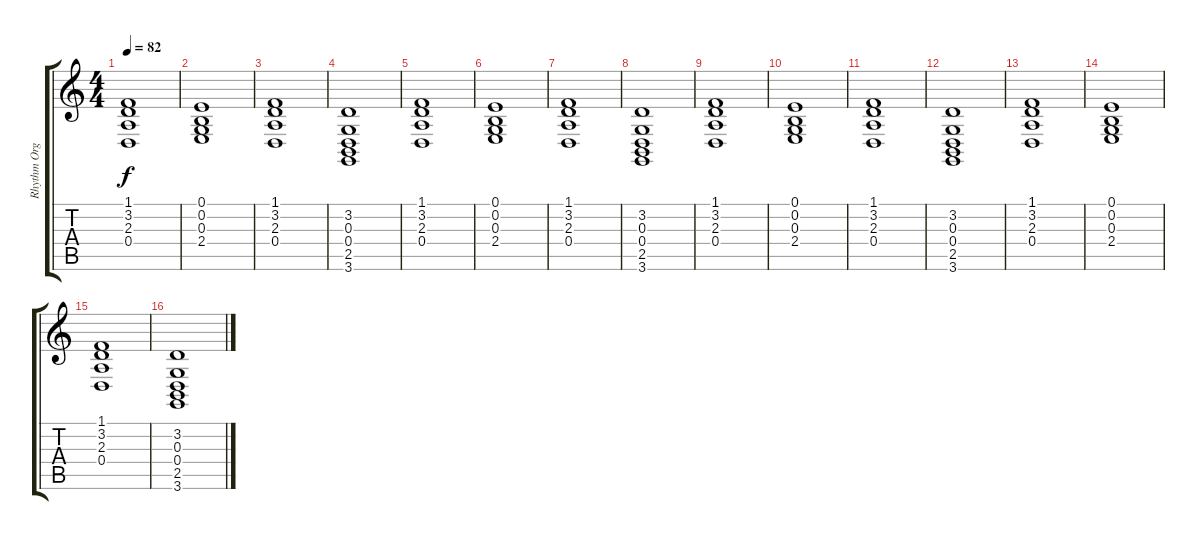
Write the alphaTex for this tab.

\track ("Rhythm Organ" "Rhythm Org") {instrument reedorgan}
\staff {score tabs}
\tuning (E4 B3 G3 D3 A2 E2) {hide}
\ts (4 4)
\tempo 82
\clef g2
\ks c
(1.1 3.2 2.3 0.4).1{dy f} |
(0.1 0.2 0.3 2.4).1 |
(1.1 3.2 2.3 0.4).1 |
(3.2 0.3 0.4 2.5 3.6).1 |
(1.1 3.2 2.3 0.4).1 |
(0.1 0.2 0.3 2.4).1 |
(1.1 3.2 2.3 0.4).1 |
(3.2 0.3 0.4 2.5 3.6).1 |
(1.1 3.2 2.3 0.4).1 |
(0.1 0.2 0.3 2.4).1 |
(1.1 3.2 2.3 0.4).1 |
(3.2 0.3 0.4 2.5 3.6).1 |
(1.1 3.2 2.3 0.4).1 |
(0.1 0.2 0.3 2.4).1 |
(1.1 3.2 2.3 0.4).1 |
(3.2 0.3 0.4 2.5 3.6).1
